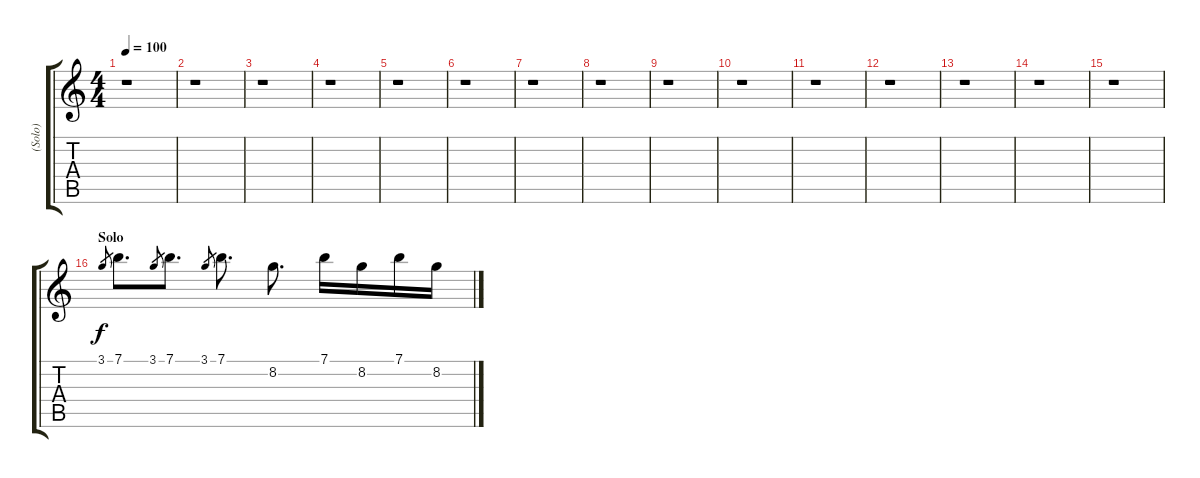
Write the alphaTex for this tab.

\track ("(Solo)" "(Solo)") {instrument electricguitarclean}
\staff {score tabs}
\tuning (E4 B3 G3 D3 A2 E2) {hide}
\ts (4 4)
\tempo 100
\clef g2
\ks c
r.1{dy f} |
r.1 |
r.1 |
r.1 |
r.1 |
r.1 |
r.1 |
r.1 |
r.1 |
r.1 |
r.1 |
r.1 |
r.1 |
r.1 |
r.1 |
\section ("" "Solo")
3.1.8{gr} 7.1.8{d} 3.1.8{gr} 7.1.8{d} 3.1.8{gr} 7.1.8{d} 8.2.8{d} 7.1.16 8.2.16 7.1.16 8.2.16
